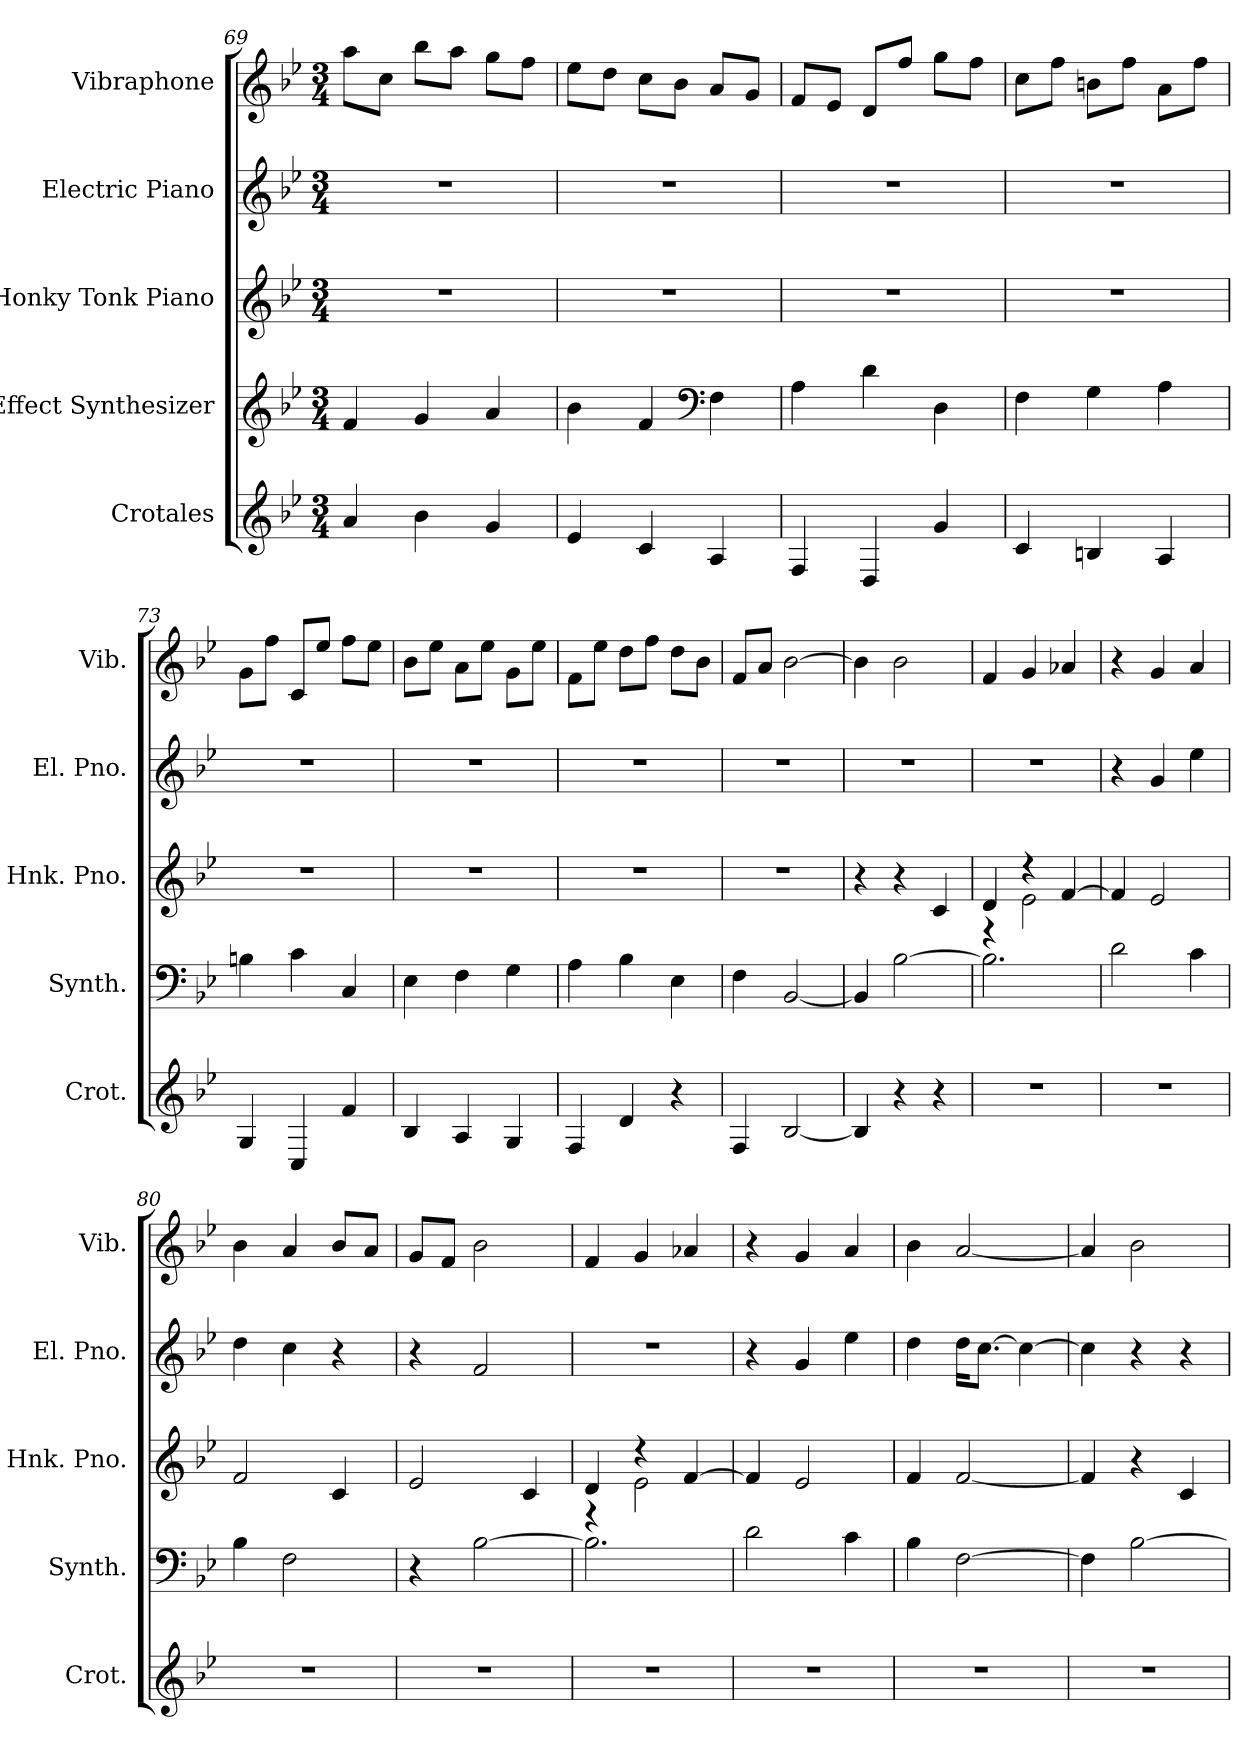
**kern	**kern	**kern	**kern	**kern
*part5	*part4	*part3	*part2	*part1
*staff5	*staff4	*staff3	*staff2	*staff1
*I"Crotales	*I"Effect Synthesizer	*I"Honky Tonk Piano	*I"Electric Piano	*I"Vibraphone
*I'Crot.	*I'Synth.	*I'Hnk. Pno.	*I'El. Pno.	*I'Vib.
*clefG2	*clefG2	*clefG2	*clefG2	*clefG2
*ITrd-14c-24	*	*	*	*
*k[b-e-]	*k[b-e-]	*k[b-e-]	*k[b-e-]	*k[b-e-]
*M3/4	*M3/4	*M3/4	*M3/4	*M3/4
=69	=69	=69	=69	=69
4aaa/	4f/	2.r	2.r	8aa\L
.	.	.	.	8cc\J
4bbb-\	4g/	.	.	8bb-\L
.	.	.	.	8aa\J
4ggg/	4a/	.	.	8gg\L
.	.	.	.	8ff\J
=70	=70	=70	=70	=70
4eee-/	4b-\	2.r	2.r	8ee-\L
.	.	.	.	8dd\J
4ccc/	4f/	.	.	8cc\L
.	.	.	.	8b-\J
*	*clefF4	*	*	*
4aa/	4F\	.	.	8a/L
.	.	.	.	8g/J
=71	=71	=71	=71	=71
4ff/	4A\	2.r	2.r	8f/L
.	.	.	.	8e-/J
4dd/	4d\	.	.	8d/L
.	.	.	.	8ff/J
4ggg/	4D\	.	.	8gg\L
.	.	.	.	8ff\J
=72	=72	=72	=72	=72
4ccc/	4F\	2.r	2.r	8cc\L
.	.	.	.	8ff\J
4bbn/	4G\	.	.	8bn\L
.	.	.	.	8ff\J
4aa/	4A\	.	.	8a\L
.	.	.	.	8ff\J
!!LO:PB:g=z
=73	=73	=73	=73	=73
4gg/	4Bn\	2.r	2.r	8g\L
.	.	.	.	8ff\J
4cc/	4c\	.	.	8c/L
.	.	.	.	8ee-/J
4fff/	4C/	.	.	8ff\L
.	.	.	.	8ee-\J
=74	=74	=74	=74	=74
4bb-/	4E-\	2.r	2.r	8b-\L
.	.	.	.	8ee-\J
4aa/	4F\	.	.	8a\L
.	.	.	.	8ee-\J
4gg/	4G\	.	.	8g\L
.	.	.	.	8ee-\J
=75	=75	=75	=75	=75
4ff/	4A\	2.r	2.r	8f\L
.	.	.	.	8ee-\J
4ddd/	4B-\	.	.	8dd\L
.	.	.	.	8ff\J
4r	4E-\	.	.	8dd\L
.	.	.	.	8b-\J
=76	=76	=76	=76	=76
4ff/	4F\	2.r	2.r	8f/L
.	.	.	.	8a/J
[2bb-/	[2BB-/	.	.	[2b-\
=77	=77	=77	=77	=77
4bb-/]	4BB-/]	4r	2.r	4b-\]
4r	[2B-\	4r	.	2b-\
4r	.	4c/	.	.
=78	=78	=78	=78	=78
*	*	*^	*	*
2.r	2.B-\]	4d/	4r	2.r	4f/
.	.	4r	2e-\	.	4g/
.	.	[4f/	.	.	4a-X/
*	*	*v	*v	*	*
=79	=79	=79	=79	=79
2.r	2d\	4f/]	4r	4r
.	.	2e-/	4g/	4g/
.	4c\	.	4ee-\	4a/
!!LO:LB:g=z
=80	=80	=80	=80	=80
2.r	4B-\	2f/	4dd\	4b-\
.	2F\	.	4cc\	4a/
.	.	4c/	4r	8b-/L
.	.	.	.	8a/J
=81	=81	=81	=81	=81
2.r	4r	2e-/	4r	8g/L
.	.	.	.	8f/J
.	[2B-\	.	2f/	2b-\
.	.	4c/	.	.
=82	=82	=82	=82	=82
*	*	*^	*	*
2.r	2.B-\]	4d/	4r	2.r	4f/
.	.	4r	2e-\	.	4g/
.	.	[4f/	.	.	4a-X/
*	*	*v	*v	*	*
=83	=83	=83	=83	=83
2.r	2d\	4f/]	4r	4r
.	.	2e-/	4g/	4g/
.	4c\	.	4ee-\	4a/
=84	=84	=84	=84	=84
2.r	4B-\	4f/	4dd\	4b-\
.	[2F\	[2f/	16dd\KL	[2a/
.	.	.	[8.cc\J	.
.	.	.	4cc\_	.
=85	=85	=85	=85	=85
2.r	4F\]	4f/]	4cc\]	4a/]
.	[2B-\	4r	4r	2b-\
.	.	4c/	4r	.
=	=	=	=	=
*-	*-	*-	*-	*-
